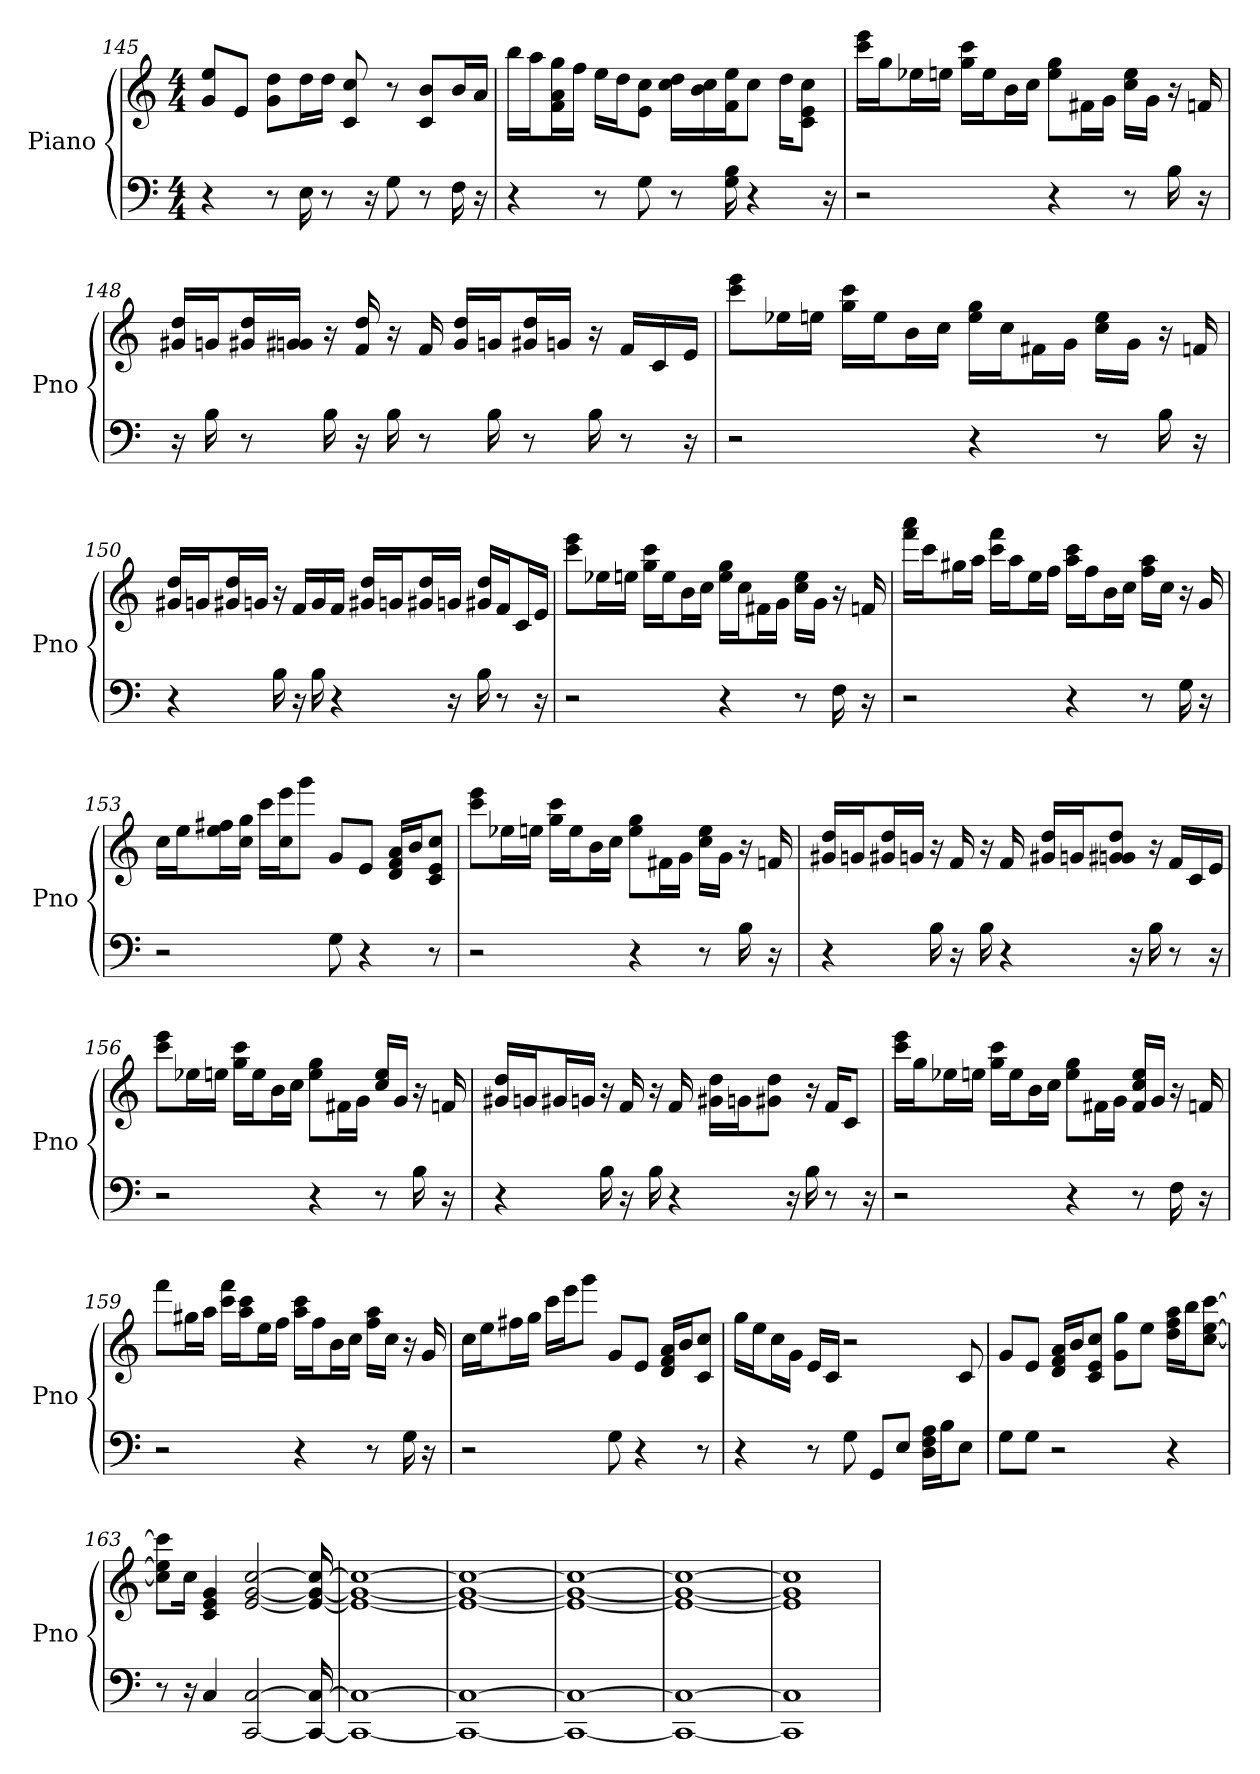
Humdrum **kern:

**kern	**kern
*part1	*part1
*staff2	*staff1
*I"Piano	*
*I'Pno	*
*clefF4	*clefG2
*k[]	*k[]
*C:	*C:
*M4/4	*M4/4
=145	=145
4r	8g/ 8ee/L
.	8e/J
8r	8g\ 8dd\L
16E	16dd\L
8r	16dd\JJ
.	8c 8cc
16r	.
8G	8r
8r	8c/ 8b/L
16F	16b/L
16r	16a/JJ
=146	=146
4r	16bb\LL
.	16aa\J
.	16gg\ 16a\ 16f\L
.	16ff\JJ
8r	16ee\LL
.	16dd\J
8G	8e\ 8cc\J
8r	16dd\ 16cc\LL
.	16b\ 16cc\J
16B 16G	16f\ 16ee\K
4r	8cc\J
.	16dd\KL
.	8e\ 8c\ 8cc\J
16r	.
=147	=147
2r	16ccc\ 16eee\LL
.	16gg\J
.	16ee-\L
.	16ee\JJ
.	16ccc\ 16gg\LL
.	16ee\J
.	16b\L
.	16cc\JJ
4r	8ee\ 8gg\L
.	16f#\L
.	16g\JJ
8r	16ee\ 16cc\LL
.	16g\JJ
16B	16r
16r	16f
=148	=148
16r	16g#/ 16dd/LL
16B	16g/J
8r	16g#/ 16dd/L
.	16g/ 16g#/JJ
16B	16r
16r	16f 16dd
16B	16r
8r	16f
.	16g#/ 16dd/LL
16B	16g/J
8r	16g#/ 16dd/L
.	16g/JJ
16B	16r
8r	16f/LL
.	16c/
16r	16e/JJ
=149	=149
2r	8ccc\ 8eee\L
.	16ee-\L
.	16ee\JJ
.	16gg\ 16ccc\LL
.	16ee\J
.	16b\L
.	16cc\JJ
4r	16ee\ 16gg\LL
.	16cc\J
.	16f#\L
.	16g\JJ
8r	16ee\ 16cc\LL
.	16g\JJ
16B	16r
16r	16f
=150	=150
4r	16g#/ 16dd/LL
.	16g/J
.	16g#/ 16dd/L
.	16g/JJ
16B	16r
16r	16f/LL
16B	16g/
4r	16f/JJ
.	16g#/ 16dd/LL
.	16g/J
.	16dd/ 16g#/L
16r	16g/JJ
16B	16dd/ 16g#/LL
8r	16f/J
.	16c/L
16r	16e/JJ
=151	=151
2r	8eee\ 8ccc\L
.	16ee-\L
.	16ee\JJ
.	16gg\ 16ccc\LL
.	16ee\J
.	16b\L
.	16cc\JJ
4r	16ee\ 16gg\LL
.	16cc\J
.	16f#\L
.	16g\JJ
8r	16ee\ 16cc\LL
.	16g\JJ
16F	16r
16r	16f
=152	=152
2r	16aaa\ 16fff\LL
.	16ccc\J
.	16gg#\L
.	16aa\JJ
.	16fff\ 16ccc\LL
.	16aa\J
.	16ee\L
.	16ff\JJ
4r	16ccc\ 16aa\LL
.	16ff\J
.	16b\L
.	16cc\JJ
8r	16aa\ 16ff\LL
.	16cc\JJ
16G	16r
16r	16g
=153	=153
2r	16cc\LL
.	16ee\J
.	16ff#\ 16ee\L
.	16gg\ 16cc\JJ
.	16ccc\LL
.	16eee\ 16cc\J
.	8ggg\J
8G	8g/L
4r	8e/J
.	16f/ 16d/ 16a/LL
.	16b/J
8r	8e/ 8cc/ 8c/J
=154	=154
2r	8ccc\ 8eee\L
.	16ee-\L
.	16ee\JJ
.	16ccc\ 16gg\LL
.	16ee\J
.	16b\L
.	16cc\JJ
4r	8ee\ 8gg\L
.	16f#\L
.	16g\JJ
8r	16ee\ 16cc\LL
.	16g\JJ
16B	16r
16r	16f
=155	=155
4r	16g#/ 16dd/LL
.	16g/J
.	16dd/ 16g#/L
.	16g/JJ
16B	16r
16r	16f
16B	16r
4r	16f
.	16g#/ 16dd/LL
.	16g/J
.	8g#/ 8dd/ 8g/J
16r	.
16B	16r
8r	16f/LL
.	16c/
16r	16e/JJ
=156	=156
2r	8ccc\ 8eee\L
.	16ee-\L
.	16ee\JJ
.	16ccc\ 16gg\LL
.	16ee\J
.	16b\L
.	16cc\JJ
4r	8gg\ 8ee\L
.	16f#\L
.	16g\JJ
8r	16cc/ 16ee/LL
.	16g/JJ
16B	16r
16r	16f
=157	=157
4r	16g#/ 16dd/LL
.	16g/J
.	16g#/L
.	16g/JJ
16B	16r
16r	16f
16B	16r
4r	16f
.	16dd\ 16g#\LL
.	16g\J
.	8g#\ 8dd\J
16r	.
16B	16r
8r	16f/KL
.	8c/J
16r	.
=158	=158
2r	16eee\ 16ccc\LL
.	16gg\J
.	16ee-\L
.	16ee\JJ
.	16gg\ 16ccc\LL
.	16ee\J
.	16b\L
.	16cc\JJ
4r	8ee\ 8gg\L
.	16f#\L
.	16g\JJ
8r	16cc/ 16ee/ 16f#/LL
.	16g/JJ
16F	16r
16r	16f
=159	=159
2r	8fff\L
.	16gg#\L
.	16aa\JJ
.	16ccc\ 16fff\LL
.	16ccc\ 16aa\J
.	16ee\L
.	16ff\JJ
4r	16aa\ 16ccc\LL
.	16ff\J
.	16b\L
.	16cc\JJ
8r	16aa\ 16ff\LL
.	16cc\JJ
16G	16r
16r	16g
=160	=160
2r	16cc\LL
.	16ee\J
.	16ff#\L
.	16gg\JJ
.	16ccc\LL
.	16eee\J
.	8ggg\J
8G	8g/L
4r	8e/J
.	16d/ 16f/ 16a/LL
.	16b/J
8r	8cc/ 8c/J
=161	=161
4r	16gg\LL
.	16ee\J
.	16cc\L
.	16g\JJ
8r	16e/LL
.	16c/JJ
8G	2r
8GG/L	.
8E/J	.
16D\ 16A\ 16F\LL	.
16B\J	.
8E\J	8c
=162	=162
8G\L	8g/L
8G\J	8e/J
2r	16f/ 16a/ 16d/LL
.	16b/J
.	8e/ 8cc/ 8c/J
.	8gg\ 8g\L
.	8ee\J
4r	16ff\ 16dd\ 16aa\LL
.	16bb\J
.	[8ccc\ [8cc\ [8ee\J
=163	=163
8r	8ccc]\ 8cc]\ 8ee]\L
16r	16cc\Jk
4C	4e 4g 4c
[2CC [2C	[2cc [2g [2e
16CC_ 16C_	16cc_ 16g_ 16e_
=164	=164
1CC_ 1C_	1cc_ 1g_ 1e_
=165	=165
1CC_ 1C_	1cc_ 1g_ 1e_
=166	=166
1CC_ 1C_	1cc_ 1g_ 1e_
=167	=167
1CC_ 1C_	1cc_ 1g_ 1e_
=168	=168
1CC] 1C]	1cc] 1g] 1e]
=	=
*-	*-
